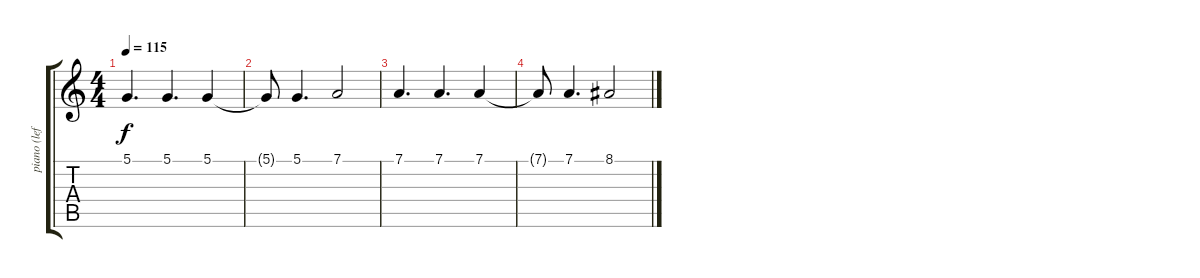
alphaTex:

\track ("piano (left hand)" "piano (lef") {instrument acousticgrandpiano}
\staff {score tabs}
\tuning (D4 A3 F3 C3 G2 D2) {hide}
\ts (4 4)
\tempo 115
\clef g2
\ks c
5.1.4{d dy f} 5.1.4{d} 5.1.4 |
5.1{t}.8 5.1.4{d} 7.1.2 |
7.1.4{d} 7.1.4{d} 7.1.4 |
7.1{t}.8 7.1.4{d} 8.1.2
